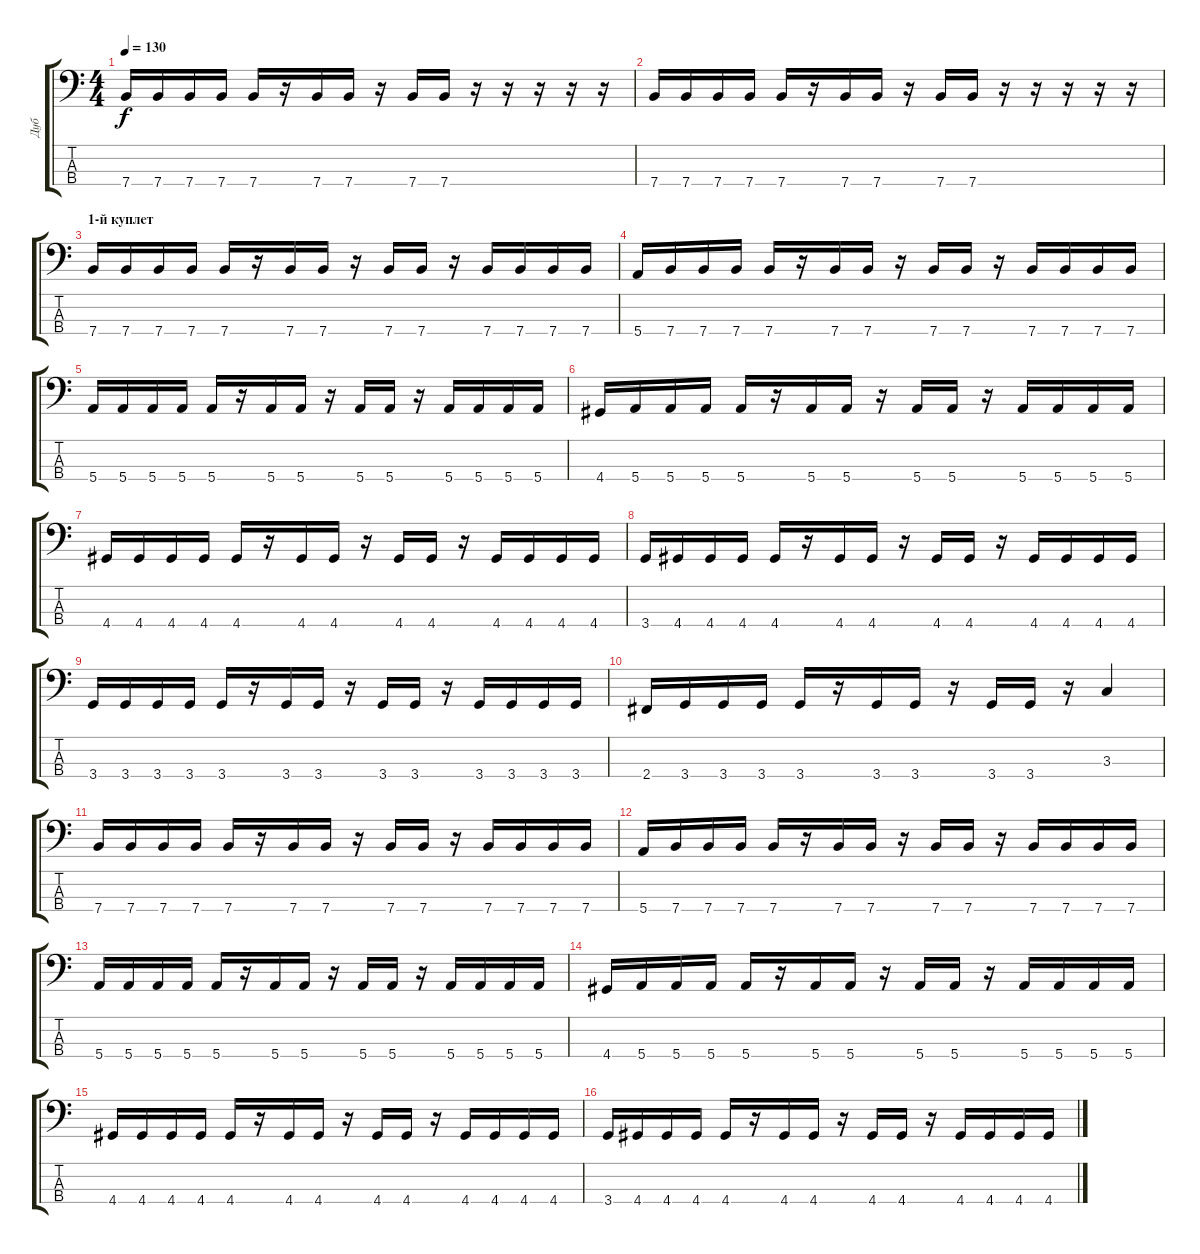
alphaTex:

\track ("Дуб" "Дуб") {instrument electricbassfinger}
\staff {score tabs}
\tuning (G2 D2 A1 E1) {hide}
\ts (4 4)
\tempo 130
\clef f4
\ks c
7.4.16{dy f} 7.4.16 7.4.16 7.4.16 7.4.16 r.16 7.4.16 7.4.16 r.16 7.4.16 7.4.16 r.16 r.16 r.16 r.16 r.16 |
7.4.16 7.4.16 7.4.16 7.4.16 7.4.16 r.16 7.4.16 7.4.16 r.16 7.4.16 7.4.16 r.16 r.16 r.16 r.16 r.16 |
\section ("" "1-й куплет")
7.4.16 7.4.16 7.4.16 7.4.16 7.4.16 r.16 7.4.16 7.4.16 r.16 7.4.16 7.4.16 r.16 7.4.16 7.4.16 7.4.16 7.4.16 |
5.4.16 7.4.16 7.4.16 7.4.16 7.4.16 r.16 7.4.16 7.4.16 r.16 7.4.16 7.4.16 r.16 7.4.16 7.4.16 7.4.16 7.4.16 |
5.4.16 5.4.16 5.4.16 5.4.16 5.4.16 r.16 5.4.16 5.4.16 r.16 5.4.16 5.4.16 r.16 5.4.16 5.4.16 5.4.16 5.4.16 |
4.4.16 5.4.16 5.4.16 5.4.16 5.4.16 r.16 5.4.16 5.4.16 r.16 5.4.16 5.4.16 r.16 5.4.16 5.4.16 5.4.16 5.4.16 |
4.4.16 4.4.16 4.4.16 4.4.16 4.4.16 r.16 4.4.16 4.4.16 r.16 4.4.16 4.4.16 r.16 4.4.16 4.4.16 4.4.16 4.4.16 |
3.4.16 4.4.16 4.4.16 4.4.16 4.4.16 r.16 4.4.16 4.4.16 r.16 4.4.16 4.4.16 r.16 4.4.16 4.4.16 4.4.16 4.4.16 |
3.4.16 3.4.16 3.4.16 3.4.16 3.4.16 r.16 3.4.16 3.4.16 r.16 3.4.16 3.4.16 r.16 3.4.16 3.4.16 3.4.16 3.4.16 |
2.4.16 3.4.16 3.4.16 3.4.16 3.4.16 r.16 3.4.16 3.4.16 r.16 3.4.16 3.4.16 r.16 3.3.4 |
7.4.16 7.4.16 7.4.16 7.4.16 7.4.16 r.16 7.4.16 7.4.16 r.16 7.4.16 7.4.16 r.16 7.4.16 7.4.16 7.4.16 7.4.16 |
5.4.16 7.4.16 7.4.16 7.4.16 7.4.16 r.16 7.4.16 7.4.16 r.16 7.4.16 7.4.16 r.16 7.4.16 7.4.16 7.4.16 7.4.16 |
5.4.16 5.4.16 5.4.16 5.4.16 5.4.16 r.16 5.4.16 5.4.16 r.16 5.4.16 5.4.16 r.16 5.4.16 5.4.16 5.4.16 5.4.16 |
4.4.16 5.4.16 5.4.16 5.4.16 5.4.16 r.16 5.4.16 5.4.16 r.16 5.4.16 5.4.16 r.16 5.4.16 5.4.16 5.4.16 5.4.16 |
4.4.16 4.4.16 4.4.16 4.4.16 4.4.16 r.16 4.4.16 4.4.16 r.16 4.4.16 4.4.16 r.16 4.4.16 4.4.16 4.4.16 4.4.16 |
3.4.16 4.4.16 4.4.16 4.4.16 4.4.16 r.16 4.4.16 4.4.16 r.16 4.4.16 4.4.16 r.16 4.4.16 4.4.16 4.4.16 4.4.16
